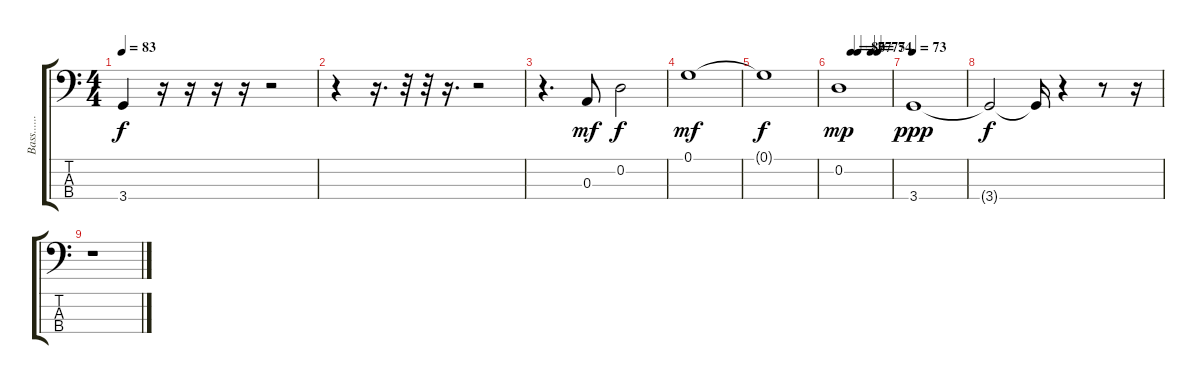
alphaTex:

\track ("Bass.......         " "Bass......") {instrument electricbassfinger}
\staff {score tabs}
\tuning (G2 D2 A1 E1) {hide}
\ts (4 4)
\tempo 83
\clef f4
\ks c
3.4{t}.4{dy f} r.16 r.16 r.16 r.16 r.2 |
r.4 r.16{d} r.32 r.32 r.16{d} r.2 |
r.4{d} 0.3.8{dy mf} 0.2.2{dy f} |
0.1.1{dy mf} |
0.1{t}.1{dy f} |
\tempo (80 0.25)
\tempo (77 0.375)
\tempo (75 0.625)
\tempo (74 0.75)
0.2.1{dy mp} |
\tempo 73
3.4.1{dy ppp} |
3.4{t}.2{dy f} 3.4{t}.16 r.4 r.8 r.16 |
r.1
